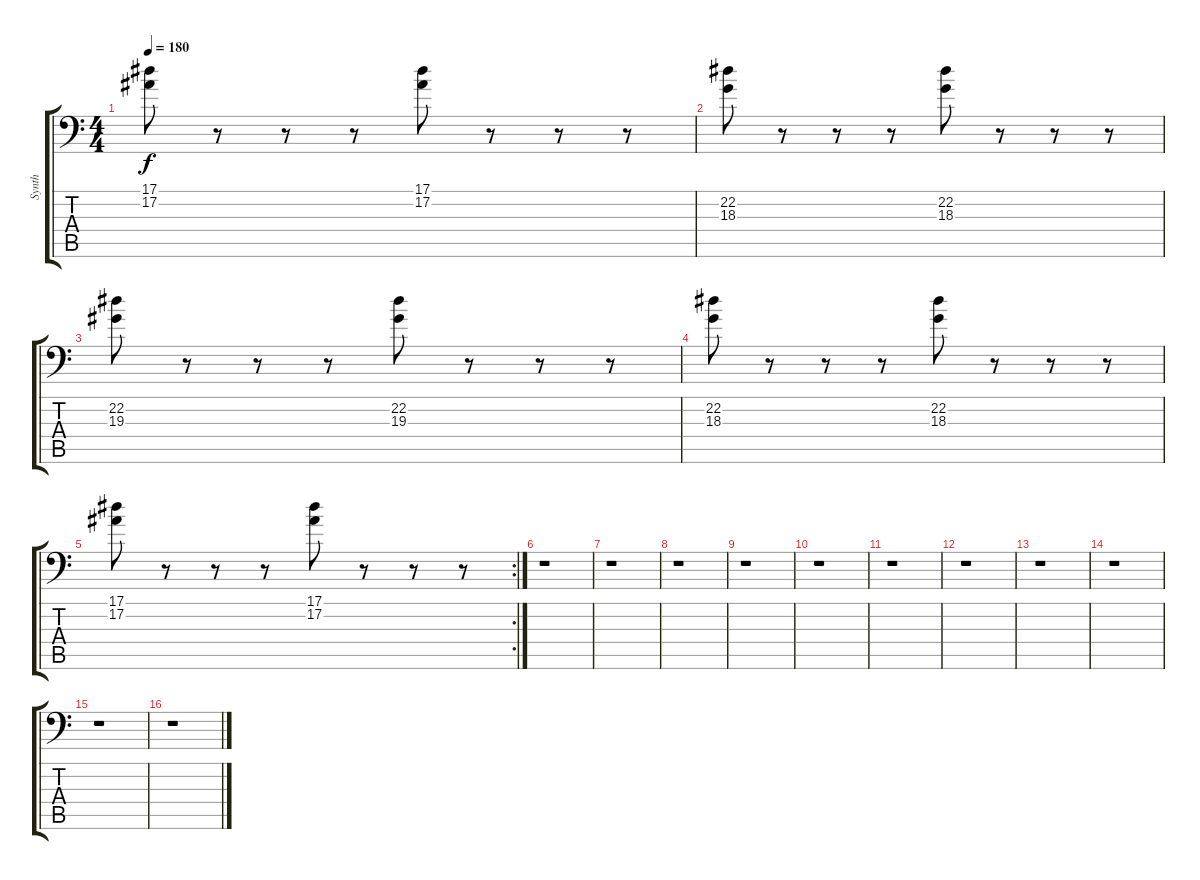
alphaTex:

\track ("Synth" "Synth") {instrument synthstrings2}
\staff {score tabs}
\tuning (Bb3 F3 Db3 Ab2 Eb2 Bb1) {hide}
\ts (4 4)
\tempo 180
\clef f4
\ks c
(17.1 17.2).8{dy f} r.8 r.8 r.8 (17.1 17.2).8 r.8 r.8 r.8 |
(22.2 18.3).8 r.8 r.8 r.8 (22.2 18.3).8 r.8 r.8 r.8 |
(22.2 19.3).8 r.8 r.8 r.8 (22.2 19.3).8 r.8 r.8 r.8 |
(22.2 18.3).8 r.8 r.8 r.8 (22.2 18.3).8 r.8 r.8 r.8 |
\rc 2
(17.1 17.2).8 r.8 r.8 r.8 (17.1 17.2).8 r.8 r.8 r.8 |
r.1 |
r.1 |
r.1 |
r.1 |
r.1 |
r.1 |
r.1 |
r.1 |
r.1 |
r.1 |
r.1
